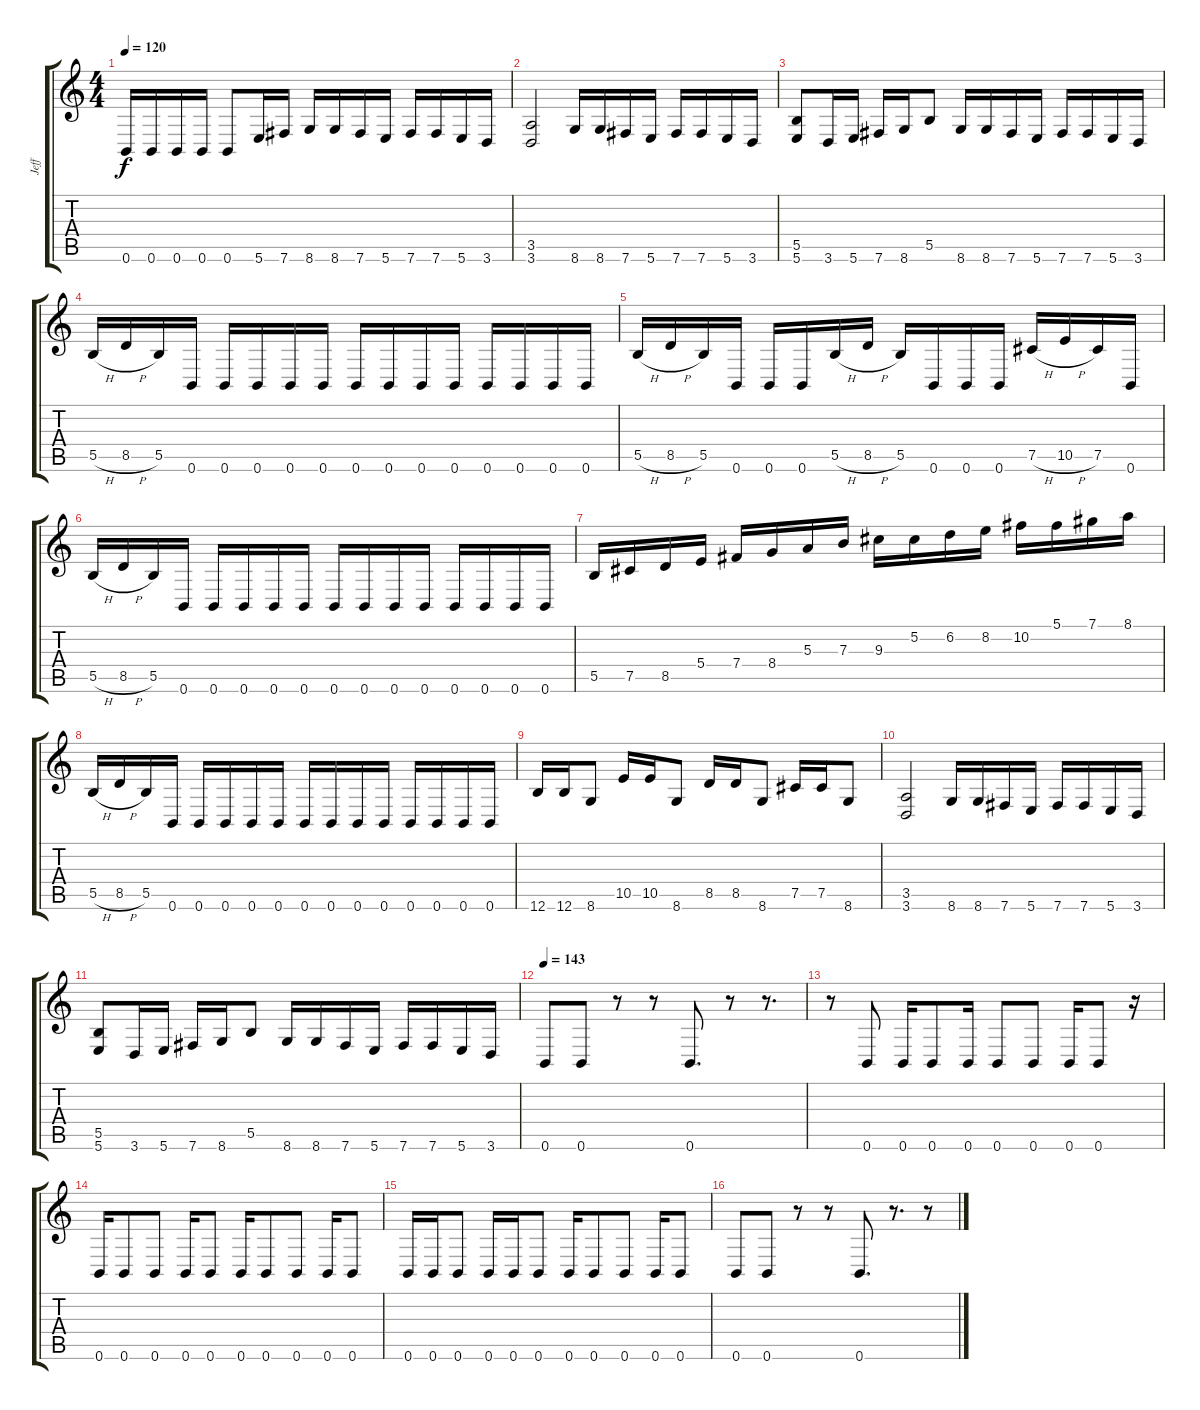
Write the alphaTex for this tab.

\track ("Jeff" "Jeff") {instrument overdrivenguitar}
\staff {score tabs}
\tuning (Db4 Ab3 E3 B2 Gb2 B1) {hide}
\ts (4 4)
\tempo 120
\clef g2
\ks c
0.6.16{dy f} 0.6.16 0.6.16 0.6.16 0.6.8 5.6.16 7.6.16 8.6.16 8.6.16 7.6.16 5.6.16 7.6.16 7.6.16 5.6.16 3.6.16 |
(3.5 3.6).2 8.6.16 8.6.16 7.6.16 5.6.16 7.6.16 7.6.16 5.6.16 3.6.16 |
(5.5 5.6).8 3.6.16 5.6.16 7.6.16 8.6.16 5.5.8 8.6.16 8.6.16 7.6.16 5.6.16 7.6.16 7.6.16 5.6.16 3.6.16 |
5.5{h}.16 8.5{h}.16 5.5.16 0.6.16 0.6.16 0.6.16 0.6.16 0.6.16 0.6.16 0.6.16 0.6.16 0.6.16 0.6.16 0.6.16 0.6.16 0.6.16 |
5.5{h}.16 8.5{h}.16 5.5.16 0.6.16 0.6.16 0.6.16 5.5{h}.16 8.5{h}.16 5.5.16 0.6.16 0.6.16 0.6.16 7.5{h}.16 10.5{h}.16 7.5.16 0.6.16 |
5.5{h}.16 8.5{h}.16 5.5.16 0.6.16 0.6.16 0.6.16 0.6.16 0.6.16 0.6.16 0.6.16 0.6.16 0.6.16 0.6.16 0.6.16 0.6.16 0.6.16 |
5.5.16 7.5.16 8.5.16 5.4.16 7.4.16 8.4.16 5.3.16 7.3.16 9.3.16 5.2.16 6.2.16 8.2.16 10.2.16 5.1.16 7.1.16 8.1.16 |
5.5{h}.16 8.5{h}.16 5.5.16 0.6.16 0.6.16 0.6.16 0.6.16 0.6.16 0.6.16 0.6.16 0.6.16 0.6.16 0.6.16 0.6.16 0.6.16 0.6.16 |
12.6.16 12.6.16 8.6.8 10.5.16 10.5.16 8.6.8 8.5.16 8.5.16 8.6.8 7.5.16 7.5.16 8.6.8 |
(3.5 3.6).2 8.6.16 8.6.16 7.6.16 5.6.16 7.6.16 7.6.16 5.6.16 3.6.16 |
(5.5 5.6).8 3.6.16 5.6.16 7.6.16 8.6.16 5.5.8 8.6.16 8.6.16 7.6.16 5.6.16 7.6.16 7.6.16 5.6.16 3.6.16 |
\tempo 143
0.6.8 0.6.8 r.8 r.8 0.6.8{d} r.8 r.8{d} |
r.8 0.6.8 0.6.16 0.6.8 0.6.16 0.6.8 0.6.8 0.6.16 0.6.8 r.16 |
0.6.16 0.6.8 0.6.8 0.6.16 0.6.8 0.6.16 0.6.8 0.6.8 0.6.16 0.6.8 |
0.6.16 0.6.16 0.6.8 0.6.16 0.6.16 0.6.8 0.6.16 0.6.8 0.6.8 0.6.16 0.6.8 |
0.6.8 0.6.8 r.8 r.8 0.6.8{d} r.8{d} r.8
